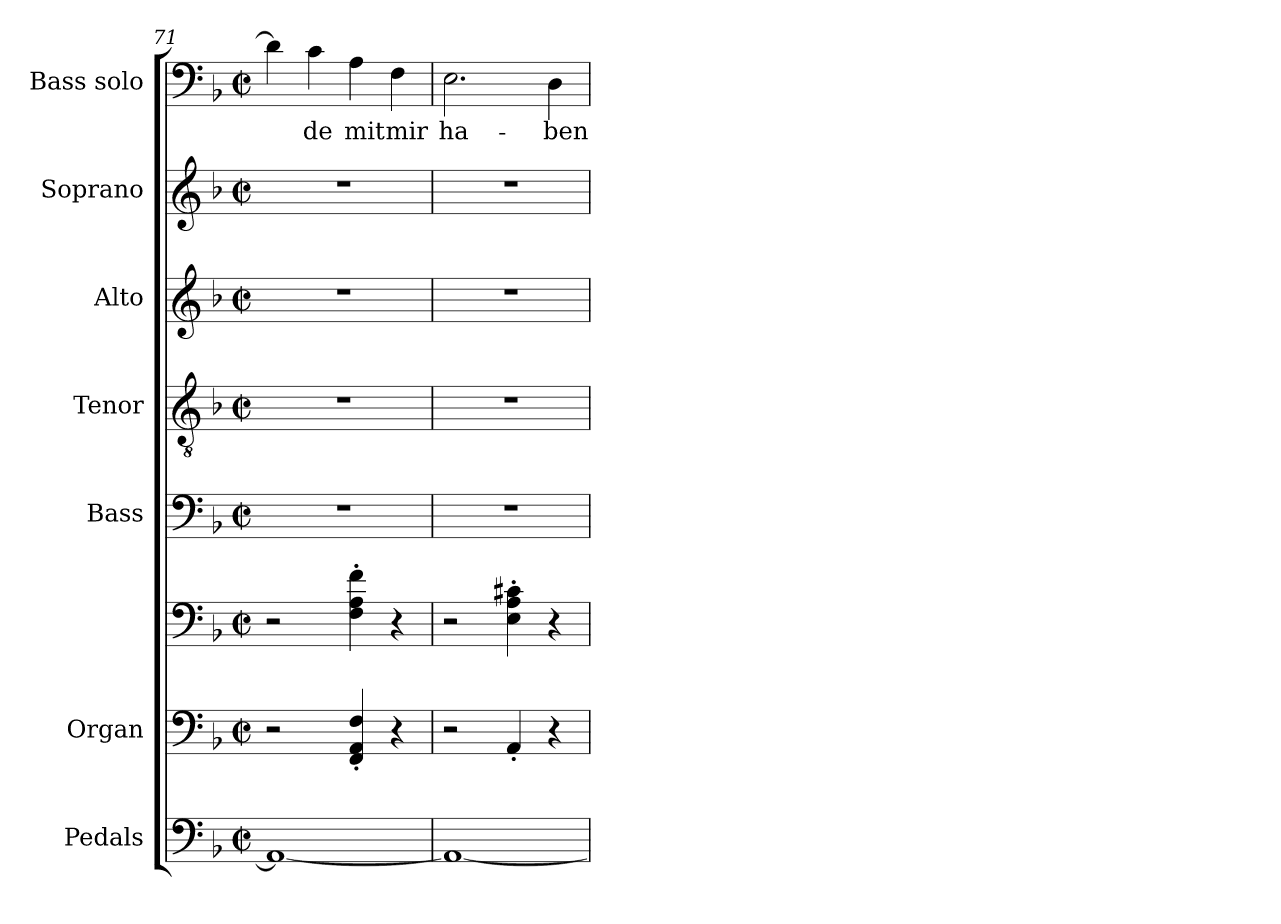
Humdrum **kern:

**kern	**kern	**kern	**kern	**kern	**kern	**kern	**kern	**text
*part7	*part6	*part6	*part5	*part4	*part3	*part2	*part1	*part1
*staff8	*staff7	*staff6	*staff5	*staff4	*staff3	*staff2	*staff1	*staff1
*I"Pedals	*I"Organ	*	*I"Bass	*I"Tenor	*I"Alto	*I"Soprano	*I"Bass solo	*
*I'Ped.	*I'Org.	*	*I'B.	*I'T.	*I'A.	*I'S.	*	*
*clefF4	*clefF4	*clefF4	*clefF4	*clefGv2	*clefG2	*clefG2	*clefF4	*
*	*	*	*	*ITrd7c12	*	*	*	*
*k[b-]	*k[b-]	*k[b-]	*k[b-]	*k[b-]	*k[b-]	*k[b-]	*k[b-]	*
*d:	*d:	*d:	*d:	*d:	*d:	*d:	*d:	*
*M2/2	*M2/2	*M2/2	*M2/2	*M2/2	*M2/2	*M2/2	*M2/2	*
*met(c|)	*met(c|)	*met(c|)	*met(c|)	*met(c|)	*met(c|)	*met(c|)	*met(c|)	*
=71	=71	=71	=71	=71	=71	=71	=71	=71
1AAi_	2r	2r	1r	1r	1r	1r	4di\]	.
!	!	!	!	!	!	!	!	!LO:LY:b:color=#000000
.	.	.	.	.	.	.	4ci\	-de
!	!	!	!	!	!	!	!	!LO:LY:b:color=#000000
.	4FFi/' 4AAi' 4Fi'	4Fi\' 4Ai' 4fi'	.	.	.	.	4Ai\	mit
!	!	!	!	!	!	!	!	!LO:LY:b:color=#000000
.	4r	4r	.	.	.	.	4Fi\	mir
=72	=72	=72	=72	=72	=72	=72	=72	=72
!	!	!	!	!	!	!	!	!LO:LY:b:color=#000000
1AAi_	2r	2r	1r	1r	1r	1r	2.Ei\	ha-
.	4AA'i/	4Ei\' 4Ai' 4c#Xi'	.	.	.	.	.	.
!	!	!	!	!	!	!	!	!LO:LY:b:color=#000000
.	4r	4r	.	.	.	.	4Di\	-ben
=	=	=	=	=	=	=	=	=
*-	*-	*-	*-	*-	*-	*-	*-	*-
